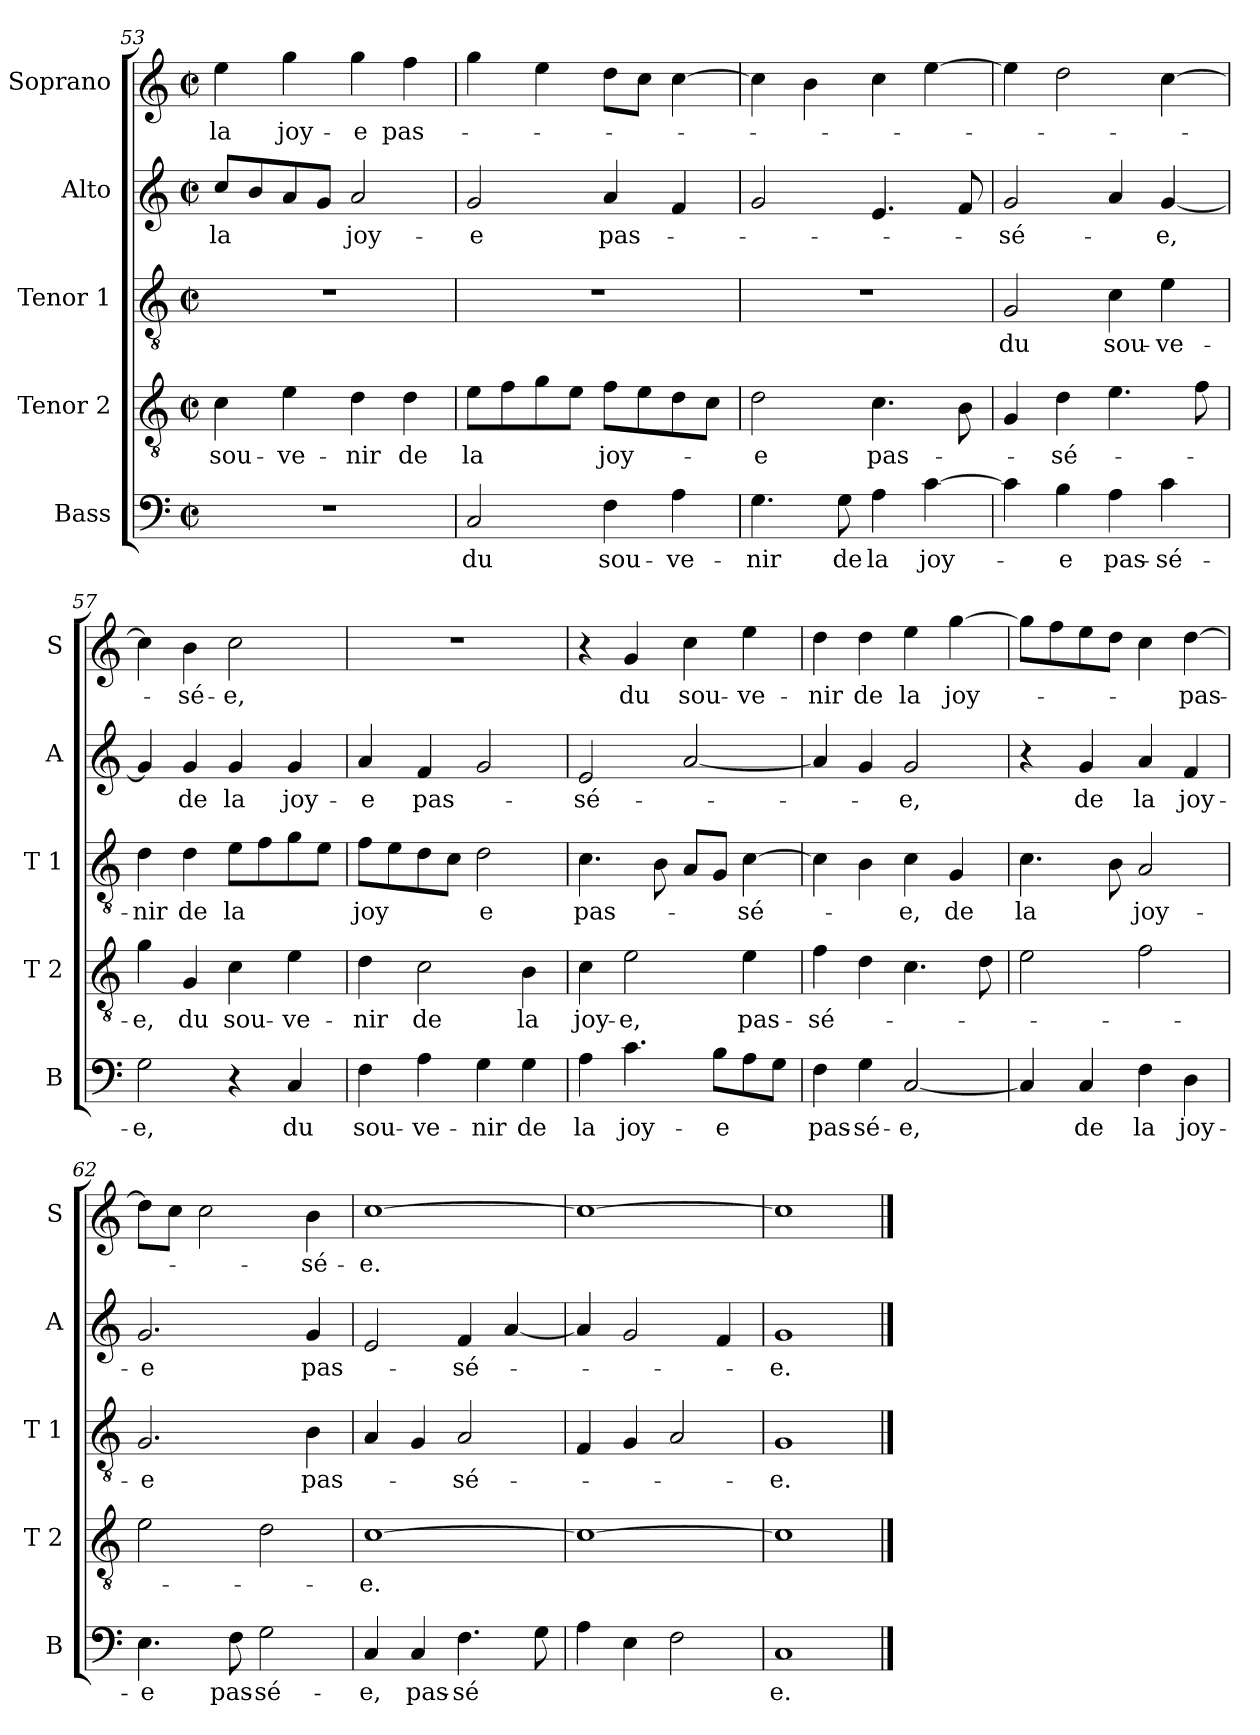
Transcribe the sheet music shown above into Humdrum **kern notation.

**kern	**text	**kern	**text	**kern	**text	**kern	**text	**kern	**text
*part5	*part5	*part4	*part4	*part3	*part3	*part2	*part2	*part1	*part1
*staff5	*staff5	*staff4	*staff4	*staff3	*staff3	*staff2	*staff2	*staff1	*staff1
*I"Bass	*	*I"Tenor 2	*	*I"Tenor 1	*	*I"Alto	*	*I"Soprano	*
*I'B	*	*I'T 2	*	*I'T 1	*	*I'A	*	*I'S	*
*clefF4	*	*clefGv2	*	*clefGv2	*	*clefG2	*	*clefG2	*
*k[]	*	*k[]	*	*k[]	*	*k[]	*	*k[]	*
*C:	*	*C:	*	*C:	*	*C:	*	*C:	*
*M2/2	*	*M2/2	*	*M2/2	*	*M2/2	*	*M2/2	*
*met(c|)	*	*met(c|)	*	*met(c|)	*	*met(c|)	*	*met(c|)	*
=53	=53	=53	=53	=53	=53	=53	=53	=53	=53
1r	.	4c\	sou-	1r	.	8cc/L	la	4ee\	la
.	.	.	.	.	.	8b/	.	.	.
.	.	4e\	-ve-	.	.	8a/	.	4gg\	joy-
.	.	.	.	.	.	8g/J	.	.	.
.	.	4d\	-nir	.	.	2a/	joy-	4gg\	-e
.	.	4d\	de	.	.	.	.	4ff\	pas-
=54	=54	=54	=54	=54	=54	=54	=54	=54	=54
2C/	du	8e\L	la	1r	.	2g/	-e	4gg\	.
.	.	8f\	.	.	.	.	.	.	.
.	.	8g\	.	.	.	.	.	4ee\	.
.	.	8e\J	.	.	.	.	.	.	.
4F\	sou-	8f\L	joy-	.	.	4a/	pas-	8dd\L	.
.	.	8e\	.	.	.	.	.	8cc\J	.
4A\	-ve-	8d\	.	.	.	4f/	.	[4cc\	.
.	.	8c\J	.	.	.	.	.	.	.
=55	=55	=55	=55	=55	=55	=55	=55	=55	=55
4.G\	-nir	2d\	-e	1r	.	2g/	.	4cc\]	.
.	.	.	.	.	.	.	.	4b\	.
8G\	de	.	.	.	.	.	.	.	.
4A\	la	4.c\	pas-	.	.	4.e/	.	4cc\	.
[4c\	joy-	.	.	.	.	.	.	[4ee\	.
.	.	8B\	.	.	.	8f/	.	.	.
!!LO:PB:g=z
=56	=56	=56	=56	=56	=56	=56	=56	=56	=56
4c\]	.	4G/	.	2G/	du	2g/	-sé-	4ee\]	.
4B\	-e	4d\	-sé-	.	.	.	.	2dd\	.
4A\	pas-	4.e\	.	4c\	sou-	4a/	.	.	.
4c\	-sé-	.	.	4e\	-ve-	[4g/	-e,	[4cc\	.
.	.	8f\	.	.	.	.	.	.	.
=57	=57	=57	=57	=57	=57	=57	=57	=57	=57
2G\	-e,	4g\	-e,	4d\	-nir	4g/]	.	4cc\]	.
.	.	4G/	du	4d\	de	4g/	de	4b\	-sé-
4r	.	4c\	sou-	8e\L	la	4g/	la	2cc\	-e,
.	.	.	.	8f\	.	.	.	.	.
4C/	du	4e\	-ve-	8g\	.	4g/	joy-	.	.
.	.	.	.	8e\J	.	.	.	.	.
=58	=58	=58	=58	=58	=58	=58	=58	=58	=58
4F\	sou-	4d\	-nir	8f\L	joy	4a/	-e	1r	.
.	.	.	.	8e\	.	.	.	.	.
4A\	-ve-	2c\	de	8d\	.	4f/	pas-	.	.
.	.	.	.	8c\J	.	.	.	.	.
4G\	-nir	.	.	2d\	e	2g/	.	.	.
4G\	de	4B\	la	.	.	.	.	.	.
=59	=59	=59	=59	=59	=59	=59	=59	=59	=59
4A\	la	4c\	joy-	4.c\	pas-	2e/	-sé-	4r	.
4.c\	joy-	2e\	-e,	.	.	.	.	4g/	du
.	.	.	.	8B\	.	.	.	.	.
.	.	.	.	8A/L	.	[2a/	.	4cc\	sou-
8B\L	-e	.	.	8G/J	.	.	.	.	.
8A\	.	4e\	pas-	[4c\	-sé-	.	.	4ee\	-ve-
8G\J	.	.	.	.	.	.	.	.	.
=60	=60	=60	=60	=60	=60	=60	=60	=60	=60
4F\	pas-	4f\	-sé-	4c\]	.	4a/]	.	4dd\	-nir
4G\	-sé-	4d\	.	4B\	.	4g/	.	4dd\	de
[2C/	-e,	4.c\	.	4c\	-e,	2g/	-e,	4ee\	la
.	.	.	.	4G/	de	.	.	[4gg\	joy-
.	.	8d\	.	.	.	.	.	.	.
!!LO:LB:g=z
=61	=61	=61	=61	=61	=61	=61	=61	=61	=61
4C/]	.	2e\	.	4.c\	la	4r	.	8gg\L]	.
.	.	.	.	.	.	.	.	8ff\	.
4C/	de	.	.	.	.	4g/	de	8ee\	.
.	.	.	.	8B\	.	.	.	8dd\J	.
4F\	la	2f\	.	2A/	joy-	4a/	la	4cc\	.
4D\	joy-	.	.	.	.	4f/	joy-	[4dd\	-pas-
=62	=62	=62	=62	=62	=62	=62	=62	=62	=62
4.E\	-e	2e\	.	2.G/	-e	2.g/	-e	8dd\L]	.
.	.	.	.	.	.	.	.	8cc\J	.
.	.	.	.	.	.	.	.	2cc\	.
8F\	pas-	.	.	.	.	.	.	.	.
2G\	-sé-	2d\	.	.	.	.	.	.	.
.	.	.	.	4B\	pas-	4g/	pas-	4b\	-sé-
=63	=63	=63	=63	=63	=63	=63	=63	=63	=63
4C/	-e,	[1c	-e.	4A/	.	2e/	.	[1cc	-e.
4C/	pas-	.	.	4G/	.	.	.	.	.
4.F\	-sé	.	.	2A/	-sé-	4f/	-sé-	.	.
.	.	.	.	.	.	[4a/	.	.	.
8G\	.	.	.	.	.	.	.	.	.
=64	=64	=64	=64	=64	=64	=64	=64	=64	=64
4A\	.	1c_	.	4F/	.	4a/]	.	1cc_	.
4E\	.	.	.	4G/	.	2g/	.	.	.
2F\	.	.	.	2A/	.	.	.	.	.
.	.	.	.	.	.	4f/	.	.	.
=65	=65	=65	=65	=65	=65	=65	=65	=65	=65
1C	e.	1c]	.	1G	-e.	1g	-e.	1cc]	.
==	==	==	==	==	==	==	==	==	==
*-	*-	*-	*-	*-	*-	*-	*-	*-	*-
